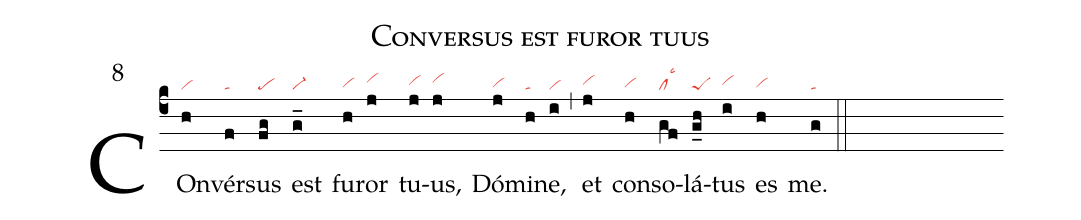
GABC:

name: Conversus est furor tuus;
mode: 8;
nabc-lines: 1;
%%
(c4)
COn(h|vi)vér(f|ta)sus(fg|pe) est(g_|vi-) fu(h|vihg)ror(j|vihi) tu(j|vihh)us,(j|vihi) Dó(j|vihg)mi(h|ta)ne,(i|vi) (,)
et(j|vihh) con(h|vihg)so(gf|cllsc3)lá(g_h|peS)tus(i|vihh) es(h|vihg) me.(g|ta) (::)
